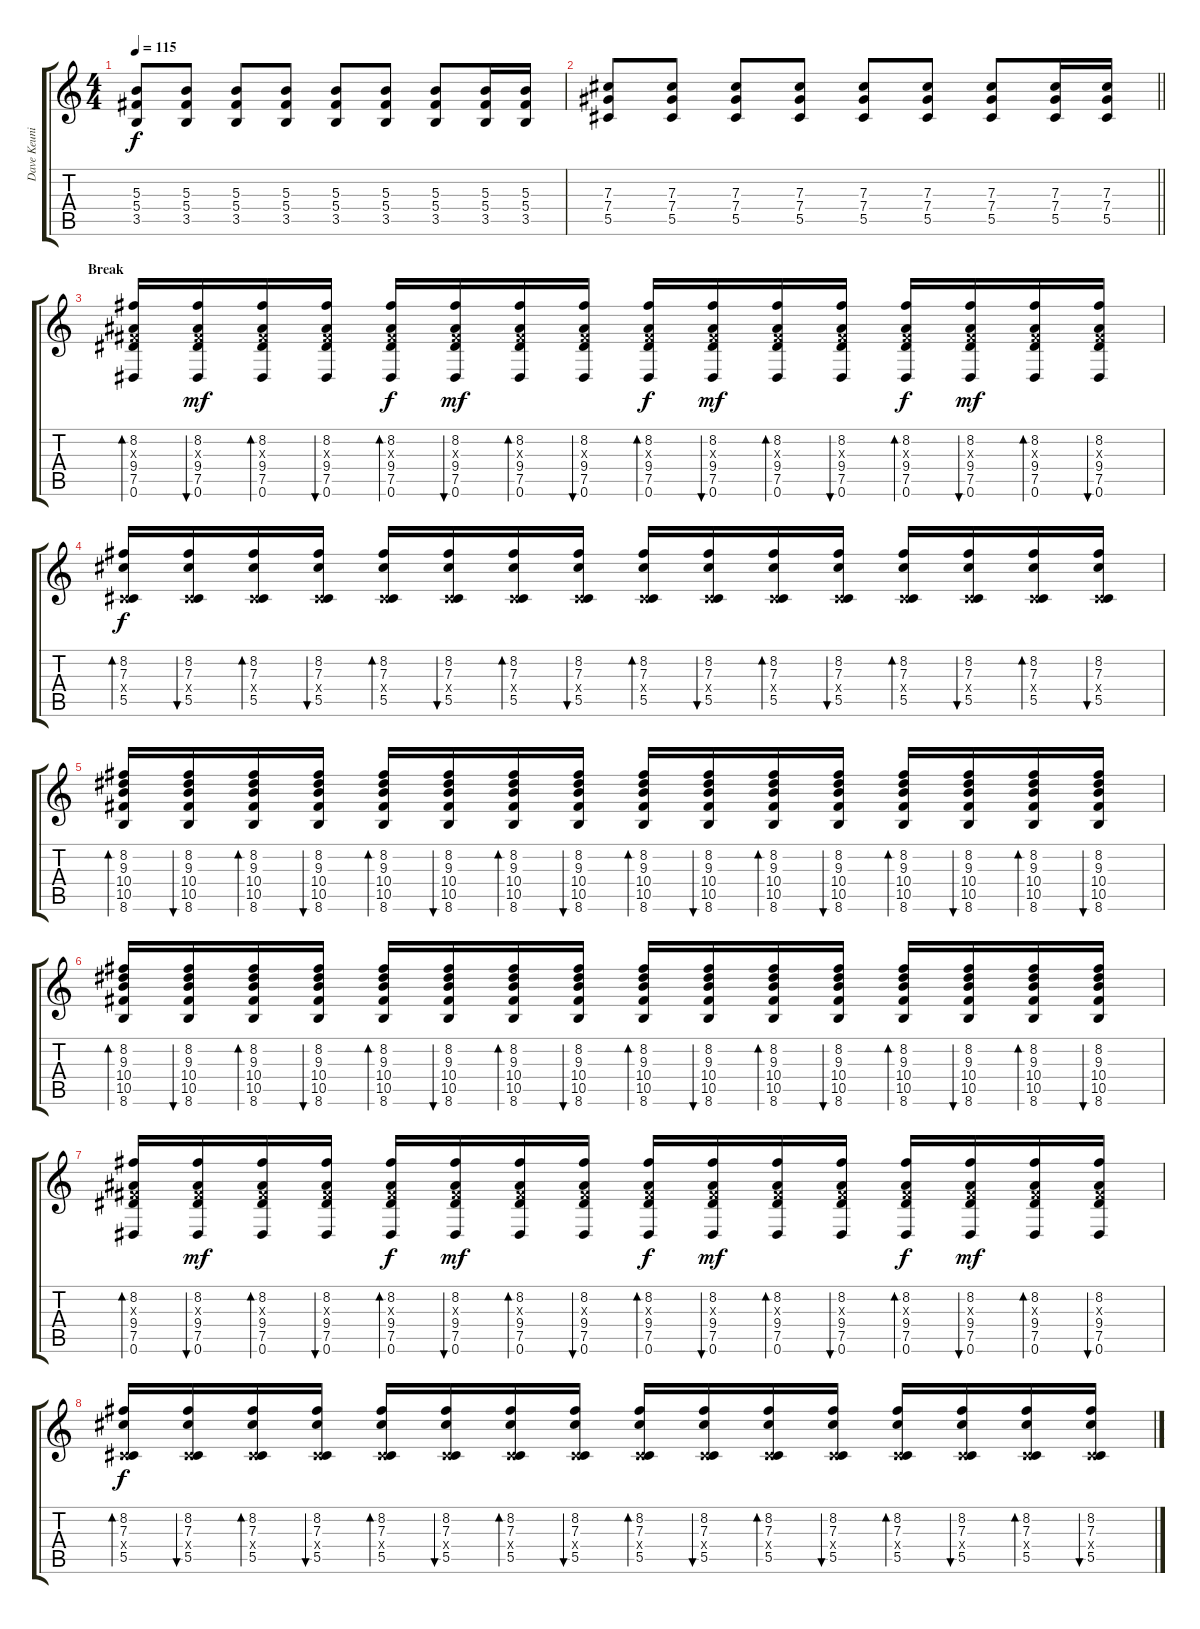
\track ("Dave Keuning (Guitar 1)" "Dave Keuni") {instrument overdrivenguitar}
\staff {score tabs}
\tuning (Eb4 Bb3 Gb3 Db3 Ab2 Eb2) {hide}
\ts (4 4)
\tempo 115
\clef g2
\ks c
(5.3 5.4 3.5).8{dy f} (5.3 5.4 3.5).8 (5.3 5.4 3.5).8 (5.3 5.4 3.5).8 (5.3 5.4 3.5).8 (5.3 5.4 3.5).8 (5.3 5.4 3.5).8 (5.3 5.4 3.5).16 (5.3 5.4 3.5).16 |
\barLineRight lightlight
(7.3 7.4 5.5).8 (7.3 7.4 5.5).8 (7.3 7.4 5.5).8 (7.3 7.4 5.5).8 (7.3 7.4 5.5).8 (7.3 7.4 5.5).8 (7.3 7.4 5.5).8 (7.3 7.4 5.5).16 (7.3 7.4 5.5).16 |
\section ("" "Break")
(8.2 0.3{x} 9.4 7.5 0.6).16{bd 30} (8.2 0.3{x} 9.4 7.5 0.6).16{bu 30 dy mf} (8.2 0.3{x} 9.4 7.5 0.6).16{bd 30} (8.2 0.3{x} 9.4 7.5 0.6).16{bu 30} (8.2 0.3{x} 9.4 7.5 0.6).16{bd 30 dy f} (8.2 0.3{x} 9.4 7.5 0.6).16{bu 30 dy mf} (8.2 0.3{x} 9.4 7.5 0.6).16{bd 30} (8.2 0.3{x} 9.4 7.5 0.6).16{bu 30} (8.2 0.3{x} 9.4 7.5 0.6).16{bd 30 dy f} (8.2 0.3{x} 9.4 7.5 0.6).16{bu 30 dy mf} (8.2 0.3{x} 9.4 7.5 0.6).16{bd 60} (8.2 0.3{x} 9.4 7.5 0.6).16{bu 30} (8.2 0.3{x} 9.4 7.5 0.6).16{bd 120 dy f} (8.2 0.3{x} 9.4 7.5 0.6).16{bu 30 dy mf} (8.2 0.3{x} 9.4 7.5 0.6).16{bd 30} (8.2 0.3{x} 9.4 7.5 0.6).16{bu 30} |
(8.2 7.3 0.4{x} 5.5).16{bd 120 dy f} (8.2 7.3 0.4{x} 5.5).16{bu 120} (8.2 7.3 0.4{x} 5.5).16{bd 120} (8.2 7.3 0.4{x} 5.5).16{bu 120} (8.2 7.3 0.4{x} 5.5).16{bd 120} (8.2 7.3 0.4{x} 5.5).16{bu 120} (8.2 7.3 0.4{x} 5.5).16{bd 120} (8.2 7.3 0.4{x} 5.5).16{bu 120} (8.2 7.3 0.4{x} 5.5).16{bd 120} (8.2 7.3 0.4{x} 5.5).16{bu 120} (8.2 7.3 0.4{x} 5.5).16{bd 120} (8.2 7.3 0.4{x} 5.5).16{bu 120} (8.2 7.3 0.4{x} 5.5).16{bd 120} (8.2 7.3 0.4{x} 5.5).16{bu 120} (8.2 7.3 0.4{x} 5.5).16{bd 120} (8.2 7.3 0.4{x} 5.5).16{bu 120} |
(8.2 9.3 10.4 10.5 8.6).16{bd 120} (8.2 9.3 10.4 10.5 8.6).16{bu 120} (8.2 9.3 10.4 10.5 8.6).16{bd 120} (8.2 9.3 10.4 10.5 8.6).16{bu 120} (8.2 9.3 10.4 10.5 8.6).16{bd 120} (8.2 9.3 10.4 10.5 8.6).16{bu 120} (8.2 9.3 10.4 10.5 8.6).16{bd 120} (8.2 9.3 10.4 10.5 8.6).16{bu 120} (8.2 9.3 10.4 10.5 8.6).16{bd 120} (8.2 9.3 10.4 10.5 8.6).16{bu 60} (8.2 9.3 10.4 10.5 8.6).16{bd 120} (8.2 9.3 10.4 10.5 8.6).16{bu 60} (8.2 9.3 10.4 10.5 8.6).16{bd 120} (8.2 9.3 10.4 10.5 8.6).16{bu 120} (8.2 9.3 10.4 10.5 8.6).16{bd 120} (8.2 9.3 10.4 10.5 8.6).16{bu 120} |
(8.2 9.3 10.4 10.5 8.6).16{bd 120} (8.2 9.3 10.4 10.5 8.6).16{bu 120} (8.2 9.3 10.4 10.5 8.6).16{bd 120} (8.2 9.3 10.4 10.5 8.6).16{bu 120} (8.2 9.3 10.4 10.5 8.6).16{bd 120} (8.2 9.3 10.4 10.5 8.6).16{bu 120} (8.2 9.3 10.4 10.5 8.6).16{bd 120} (8.2 9.3 10.4 10.5 8.6).16{bu 120} (8.2 9.3 10.4 10.5 8.6).16{bd 120} (8.2 9.3 10.4 10.5 8.6).16{bu 60} (8.2 9.3 10.4 10.5 8.6).16{bd 120} (8.2 9.3 10.4 10.5 8.6).16{bu 60} (8.2 9.3 10.4 10.5 8.6).16{bd 120} (8.2 9.3 10.4 10.5 8.6).16{bu 120} (8.2 9.3 10.4 10.5 8.6).16{bd 120} (8.2 9.3 10.4 10.5 8.6).16{bu 120} |
(8.2 0.3{x} 9.4 7.5 0.6).16{bd 30} (8.2 0.3{x} 9.4 7.5 0.6).16{bu 30 dy mf} (8.2 0.3{x} 9.4 7.5 0.6).16{bd 30} (8.2 0.3{x} 9.4 7.5 0.6).16{bu 30} (8.2 0.3{x} 9.4 7.5 0.6).16{bd 30 dy f} (8.2 0.3{x} 9.4 7.5 0.6).16{bu 30 dy mf} (8.2 0.3{x} 9.4 7.5 0.6).16{bd 30} (8.2 0.3{x} 9.4 7.5 0.6).16{bu 30} (8.2 0.3{x} 9.4 7.5 0.6).16{bd 30 dy f} (8.2 0.3{x} 9.4 7.5 0.6).16{bu 30 dy mf} (8.2 0.3{x} 9.4 7.5 0.6).16{bd 60} (8.2 0.3{x} 9.4 7.5 0.6).16{bu 30} (8.2 0.3{x} 9.4 7.5 0.6).16{bd 120 dy f} (8.2 0.3{x} 9.4 7.5 0.6).16{bu 30 dy mf} (8.2 0.3{x} 9.4 7.5 0.6).16{bd 30} (8.2 0.3{x} 9.4 7.5 0.6).16{bu 30} |
(8.2 7.3 0.4{x} 5.5).16{bd 120 dy f} (8.2 7.3 0.4{x} 5.5).16{bu 120} (8.2 7.3 0.4{x} 5.5).16{bd 120} (8.2 7.3 0.4{x} 5.5).16{bu 120} (8.2 7.3 0.4{x} 5.5).16{bd 120} (8.2 7.3 0.4{x} 5.5).16{bu 120} (8.2 7.3 0.4{x} 5.5).16{bd 120} (8.2 7.3 0.4{x} 5.5).16{bu 120} (8.2 7.3 0.4{x} 5.5).16{bd 120} (8.2 7.3 0.4{x} 5.5).16{bu 120} (8.2 7.3 0.4{x} 5.5).16{bd 120} (8.2 7.3 0.4{x} 5.5).16{bu 120} (8.2 7.3 0.4{x} 5.5).16{bd 120} (8.2 7.3 0.4{x} 5.5).16{bu 120} (8.2 7.3 0.4{x} 5.5).16{bd 120} (8.2 7.3 0.4{x} 5.5).16{bu 120}
